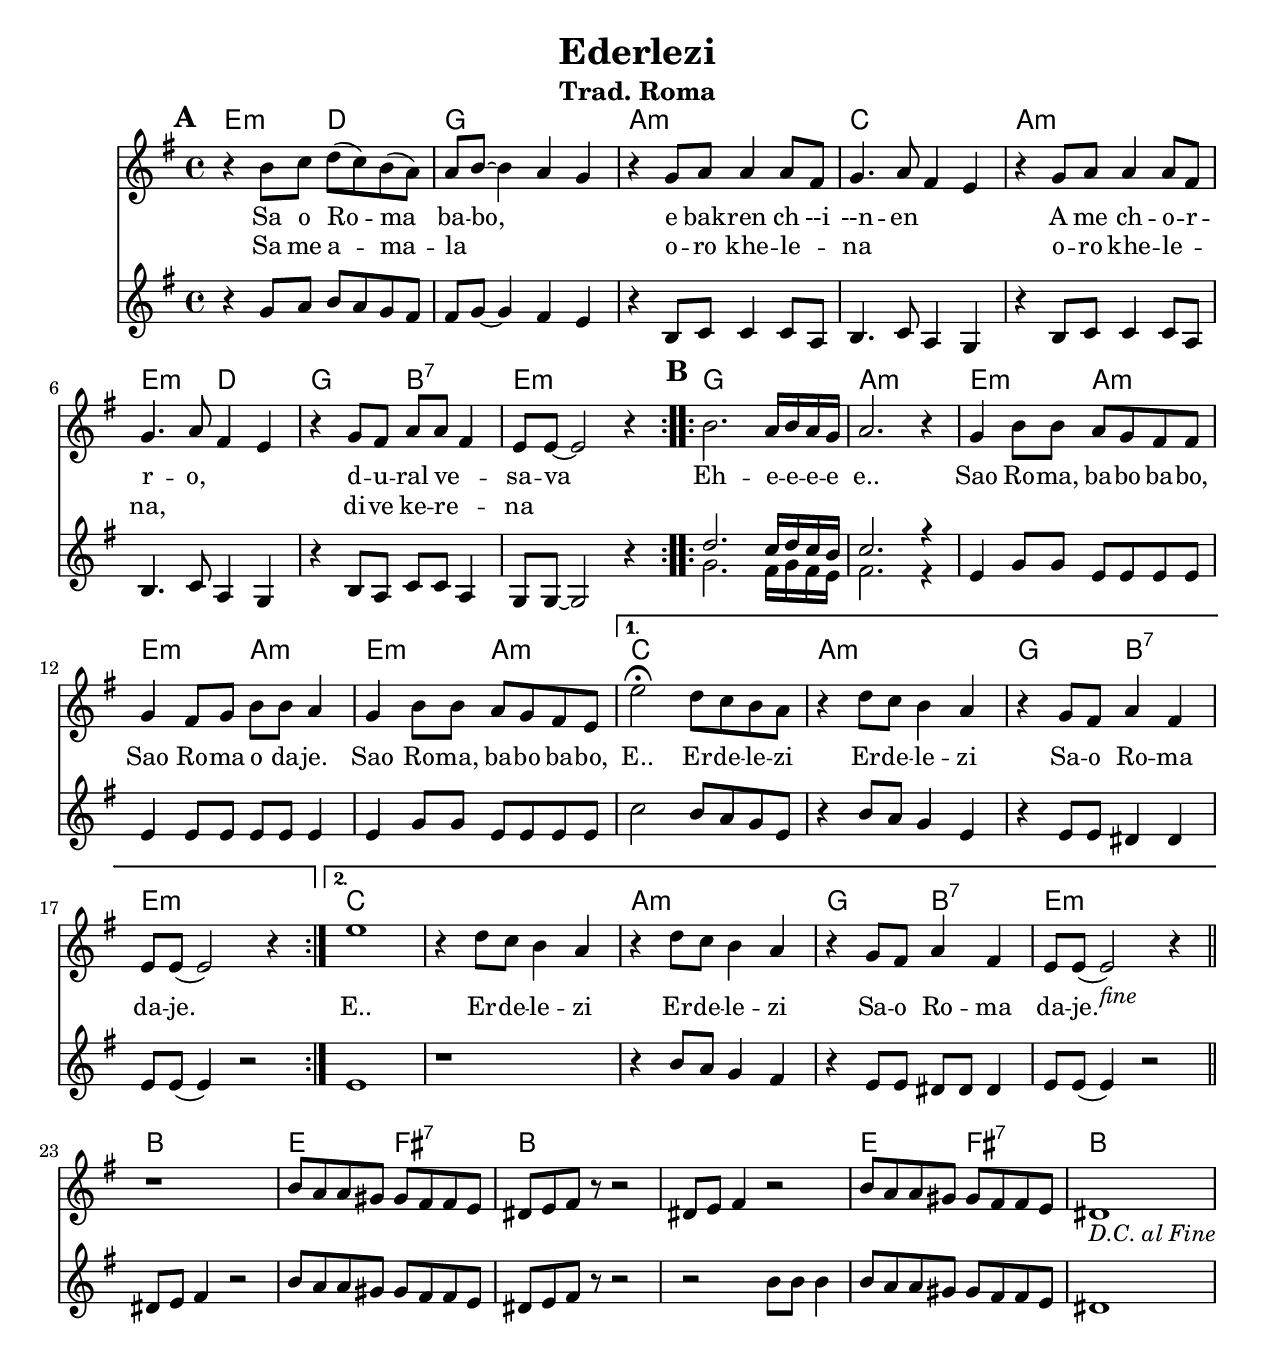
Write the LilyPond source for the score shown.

\version "2.18.0"
\include "english.ly"
%showLastLength = R1*12
\paper{
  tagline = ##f
  print-all-headers = ##t
  #(set-paper-size "letter")
}
date = #(strftime "%d-%m-%Y" (localtime (current-time)))

%\markup{ \italic{ " Updated " \date  }  }

%\markup{ Got something to say? }

global = {
  \clef treble
  \key a \minor
  \time 4/4
  \set Score.markFormatter = #format-mark-box-alphabet
}

%#################################### Melody ########################
primos = \relative c' {
  \global
  %\partial 16*3 a16 d f   %lead in notes

  \repeat volta 2{
    \mark \default
    r4 e8 f g (f)e (d)
    d8 e~e4    d4 c %g16 f g8 f4
     r4 c8 d d4 d8 b|
    c4. d8 b4 a %e16 d e8 d4|

    r4 c8 d d4 d8 b
    c4. d8 b4 a %e16 d e8 d4|
    r4 c8 b d d b4|
    a8 a~a2 r4|
  }
  %\alternative { { }{ } }

  \repeat volta 2{
    \mark \default

       e'2. d16 e d c|
        d2. r4|

    c4 e8 e d c b b|
    c4 b8 c e e d4|
    c4 e8 e d c b a|
  }
  \alternative {
    {
      a'2 \fermata g8 f e d
      r4 g8 f e4 d
      r4 c8 b d4 b|
      a8 a (a2) r4|
    }
    {
      a'1 |
      r4 g8 f e4 d|
      r4 g8 f e4 d
      r4 c8 b8 d4 b|
      a8 a (a2) _\markup{\italic fine} r4| \bar"||"
    }
  }
  r1
  e'8 d d cs cs b b a
  gs8 a b r r2
  gs8 a b4 r2
  e8 d d cs cs b b a
  gs1 _\markup {\italic {D.C. al Fine}}

}
\addlyrics{
  %https://musescore.com/user/35722119/scores/6322876
  Sa o Ro -- ma ba -- bo,
  \repeat unfold 2{\skip2}
  e bak -- ren ch --i --n --  en
  \repeat unfold 2{\skip2}
  A me ch -- o --  -- r -- r -- o,
  \repeat unfold 2{\skip2}
  d -- u -- ral ve --  _ sa -- va
  \repeat unfold 1 {}

  Eh -- e -- e -- e -- e e..
  Sao Ro -- ma, ba -- bo ba -- bo,
  Sao Ro -- ma  o da -- je.
  Sao Ro -- ma, ba -- bo ba -- bo,
  % first end
  E.. Er -- de -- le -- zi
  Er -- de -- le -- zi
  Sa -- o Ro -- ma  da -- je.
 % 2nd end
  E.. Er -- de -- le -- zi
  Er -- de -- le -- zi
  Sa -- o Ro -- ma da -- je.

}
\addlyrics{
Sa me a -- ma -- la _
\repeat unfold 2{\skip2}
o -- ro khe -- le -- _ na
\repeat unfold 3{\skip2}
o -- ro khe -- le -- _ na,
\repeat unfold 3{\skip2}
di -- ve ke -- re -- _  na
}
secund = \relative c' {
  \global
  %\partial 16*3 a16 d f   %lead in notes

  \repeat volta 2{
    \mark \default
    r4 c8 d e d c b
    b8 c~c4 b4 a%e16 d e8 d4|
        r4 e8 f f4 f8 d|
    e4. f8 d4 c%g16 f g8 f4|

    r4 e8 f f4 f8 d|
    e4. f8 d4 c %g16 f g8 f4|
    r4 e8 d f f d4|
    c8 c~c2 r4|
  }
  %\alternative { { }{ } }

  \repeat volta 2{
    \mark \default
 <<

      {
       g''2. f16 g f e
        f2. r4
      }
      \\
      {
         c2. b16 c b a|
    b2. r4|
      }

    >>


    a4 c8 c a a a a|
    a4 a8 a a a a4
    a4 c8 c a a a a|
  }
  \alternative {
    {
      f'2 e8 d c a
      r4 e'8 d c4 a
      r4 a8 a gs4 gs
      a8 a (a4) r2
    }
    {
      a1
      r1
      r4 e'8 d c4 b
      r4 a8 a gs gs gs4
      a8 a(a4) r2
    }
  }
  gs8 a b4 r2
  e8 d d cs cs b b a
  gs8 a b r r2
  r2 e8 e e4
  e8 d d cs cs b b a
  gs1
}

%################################# Chords #######################
harmonies = \chordmode {
  a2:m
  g2
  c1
  d1:m
  f1
  d1:m
  a2:m
  g2
  c2
  e2:7
  a1:m
  %B
  c1
  d1:m
  a2:m
  d2:m
  a2:m
  d2:m % 12
  a2:m d2:m
  %ending 1 and 2
  f1 d1:m
  c2 e2:7
  a1:m
  f1*2 d1:m
  c2 e2:7
  a1:m
  %end part
  e1
  a2 b2:7
  e1*2
  a2 b2:7
  e1
}

\score {
  <<
    \new ChordNames {
      \set chordChanges = ##t
    \transpose a, e  \harmonies
    }
    \new Staff
    \transpose a, e \primos
    \new Staff \transpose a, e \secund
    %\new Staff \partcombine \primos \secund
  >>
  \header{
    title= "Ederlezi"
    subtitle="Trad. Roma"
    composer= ""
    instrument =""
    arranger= ""
  }
  \layout{indent = 1.0\cm}
  \midi {
    \tempo 4 = 120

    % \midi { }
  }
}
%{
% more verses:
\markup{}
\markup {
  \fill-line {
    \hspace #0.1 % distance from left margin
    \column {
      \line { "1."
	\column {
	  ""
	}
      }
      \hspace #0.2 % vertical distance between verses
      \line { "2."
	\column {
	 ""
	}
      }
    }
    \hspace #0.1  % horiz. distance between columns
    \column {
      \line { "3."
	\column {
	  ""
	}
      }
      \hspace #0.2 % distance between verses
      \line { "4."
	\column {
	 ""
	}
      }
    }
    \hspace #0.1 % distance to right margin
  }
}

%}


%{
https://www.youtube.com/watch?v=yGuCqAfxNqU
 Sa o Roma babo,
E bakren cinen.
A me coro, dural besava.
A a daje, amaro dive.
Amaro dive erdelezi.
Ediwado babo, amenge bakro.
Sa o Roma, babo.
E bakren cinen. Eeee...j,
Sa o Roma, babo babo,
Sa o Roma daje. Sa o Roma, babo babo,
E.. Erdelezi. Erdelezi,
Sa o Roma Daje. Eeee...
Sa o Roma, babo babo,
Sa o Roma daje.
Sa o Roma, babo babo,
 Eeee... Erdelezi, Erdelezi.
Sa o Roma Daje

***************

LYRICS IN ROMANI
Sa me amala oro khelena Oro khelena,
dive kerena
Sa o Roma daje
Sa o Roma babo babo
Sa o Roma o daje Sa o Roma babo babo Ej, Ederlezi Ederlezi
 Sa o Roma daje Amaro dive Amaro dive,
Ederlezi Sa me amala oro khelena Oro khelena, dive kerena Sa o Roma daje Sa o Roma babo babo Sa o Roma daje Sa o Roma babo babo Ej, Ederlezi Ederlezi Sa o Roma daje Sa me amala oro khelena Oro khelena, dive kerena Sa o Roma babo, e bakren chinen Amaro dive E devado babo Sa o Roma babo babo Sa o Roma o daje Sa o Roma babo babo Ej, Ederlezi Ederlezi Sa o Roma daje Sa o Roma babo babo Sa o Roma o daje Sa o Roma babo babo Ederlezi Ederlezi Sa o Roma daje LYRICS IN ENGLISH All my friends are dancing the oro Dancing the oro, celebrating the day Dancing the oro, celebrating the day All the Roma, dad, dad All the Roma, mommy All the Roma, dad, dad Oh! Ederlezi Ederlezi All the Roma, mommy Our day Our day, Ederlezi All my friends are dancing the oro Dancing the oro, celebrating the day All the Roma, mommy All the Roma, dad, dad All the Roma, mommy All the Roma, dad, dad Oh! Ederlezi Ederlezi All the Roma, mommy All my friends are dancing the oro Dancing the oro, celebrating the day All the Roma, dad, slaughter lambs Our day They give us, Dad, All the Roma, dad, dad All the Roma, mommy All the Roma, dad, dad Oh! Ederlezi Ederlezi All the Roma, mommy All the Roma, dad, dad All the Roma, mommy All the Roma, dad, dad Ederlezi Ederlezi All the Roma, mommy LYRICS IN TURKISH Tüm arkadaşlarım hora oynuyor Hora oynayıp bugünü kutluyorlar Tüm Roma, anneciğim Tüm Roma, baba, baba Tüm Roma, anneciğim Tüm Roma, baba, baba Ey, Ederlezi Ederlezi Tüm Roma, anneciğim Bizim günümüz Bizim günümüz, Ederlezi Tüm arkadaşlarım hora oynuyor Hora oynayıp bugünü kutluyorlar Tüm Roma, anneciğim Tüm Roma, baba, baba Tüm Roma, anneciğim Tüm Roma, baba, baba Ey, Ederlezi Ederlezi Tüm Roma, anneciğim Tüm arkadaşlarım hora oynuyor Hora oynayıp bugünü kutluyorlar Tüm Roma, baba, kuzu avlıyor Bizim günümüz Bize, baba, Tüm Roma, baba, baba Tüm Roma, anneciğim Tüm Roma, baba, baba Ey, Ederlezi Ederlezi Tüm Roma, anneciğim Tüm Roma, baba, baba Tüm Roma, anneciğim Tüm Roma, baba, baba Ederlezi Ederlezi Tüm Roma, anneciğim LYRICS IN FRENCH Tous mes amis dansent l'oro Ils dansent l'oro, ils fêtent le jour Tous les Roms, maman Tous les Roms, papa, papa Tous les Roms, maman Tous les Roms, papa, papa Ô! Ederlezi Ederlezi Tous les Roms, maman Notre jour Notre jour, Ederlezi Tous mes amis dansent l'oro Ils dansent l'oro, ils fêtent le jour Tous les Roms, maman Tous les Roms, papa, papa Tous les Roms, maman Tous les Roms, papa, papa Ô! Ederlezi Ederlezi Tous les Roms, maman Tous mes amis dansent l'oro Ils dansent l'oro, ils fêtent le jour Tous les Roms, papa, sacrifient l'agneau Notre jour Ils nous donnent, Papa Tous les Roms, papa, papa Tous les Roms, maman Tous les Roms, papa, papa Ô! Ederlezi Ederlezi Tous les Roms, maman Tous les Roms, papa, papa Tous les Roms, maman Tous les Roms, papa, papa Ederlezi Ederlezi Tous les Roms, maman LYRICS IN PORTUGUESE Todos os meus amigos dançam o oro Dançam o oro, celebram o dia Toda a Roma mamãe Toda a Roma papai, papai Toda a Roma mamãe Toda a Roma papai, papai Ó! Ederlezi Ederlezi Toda a Roma mamãe Nosso dia Nosso dia, Ederlezi Todos os meus amigos dançam o oro Dançam o oro, celebram o dia Toda a Roma mamãe Toda a Roma papai, papai Toda a Roma mamãe Toda a Roma papai, papai Ó! Ederlezi Ederlezi Toda a Roma mamãe Todos os meus amigos dançam o oro Dançam o oro, celebram o dia Toda a Roma, papai, sacrifica cordeiros Nosso dia Oferecemos, papai, Toda a Roma papai, papai Toda a Roma mamãe Toda a Roma papai, papai Ó! Ederlezi Ederlezi Toda a Roma mamãe Toda a Roma papai, papai Toda a Roma mamãe Toda a Roma papai, papai Ederlezi Ederlezi Toda a Roma mamãe

%}